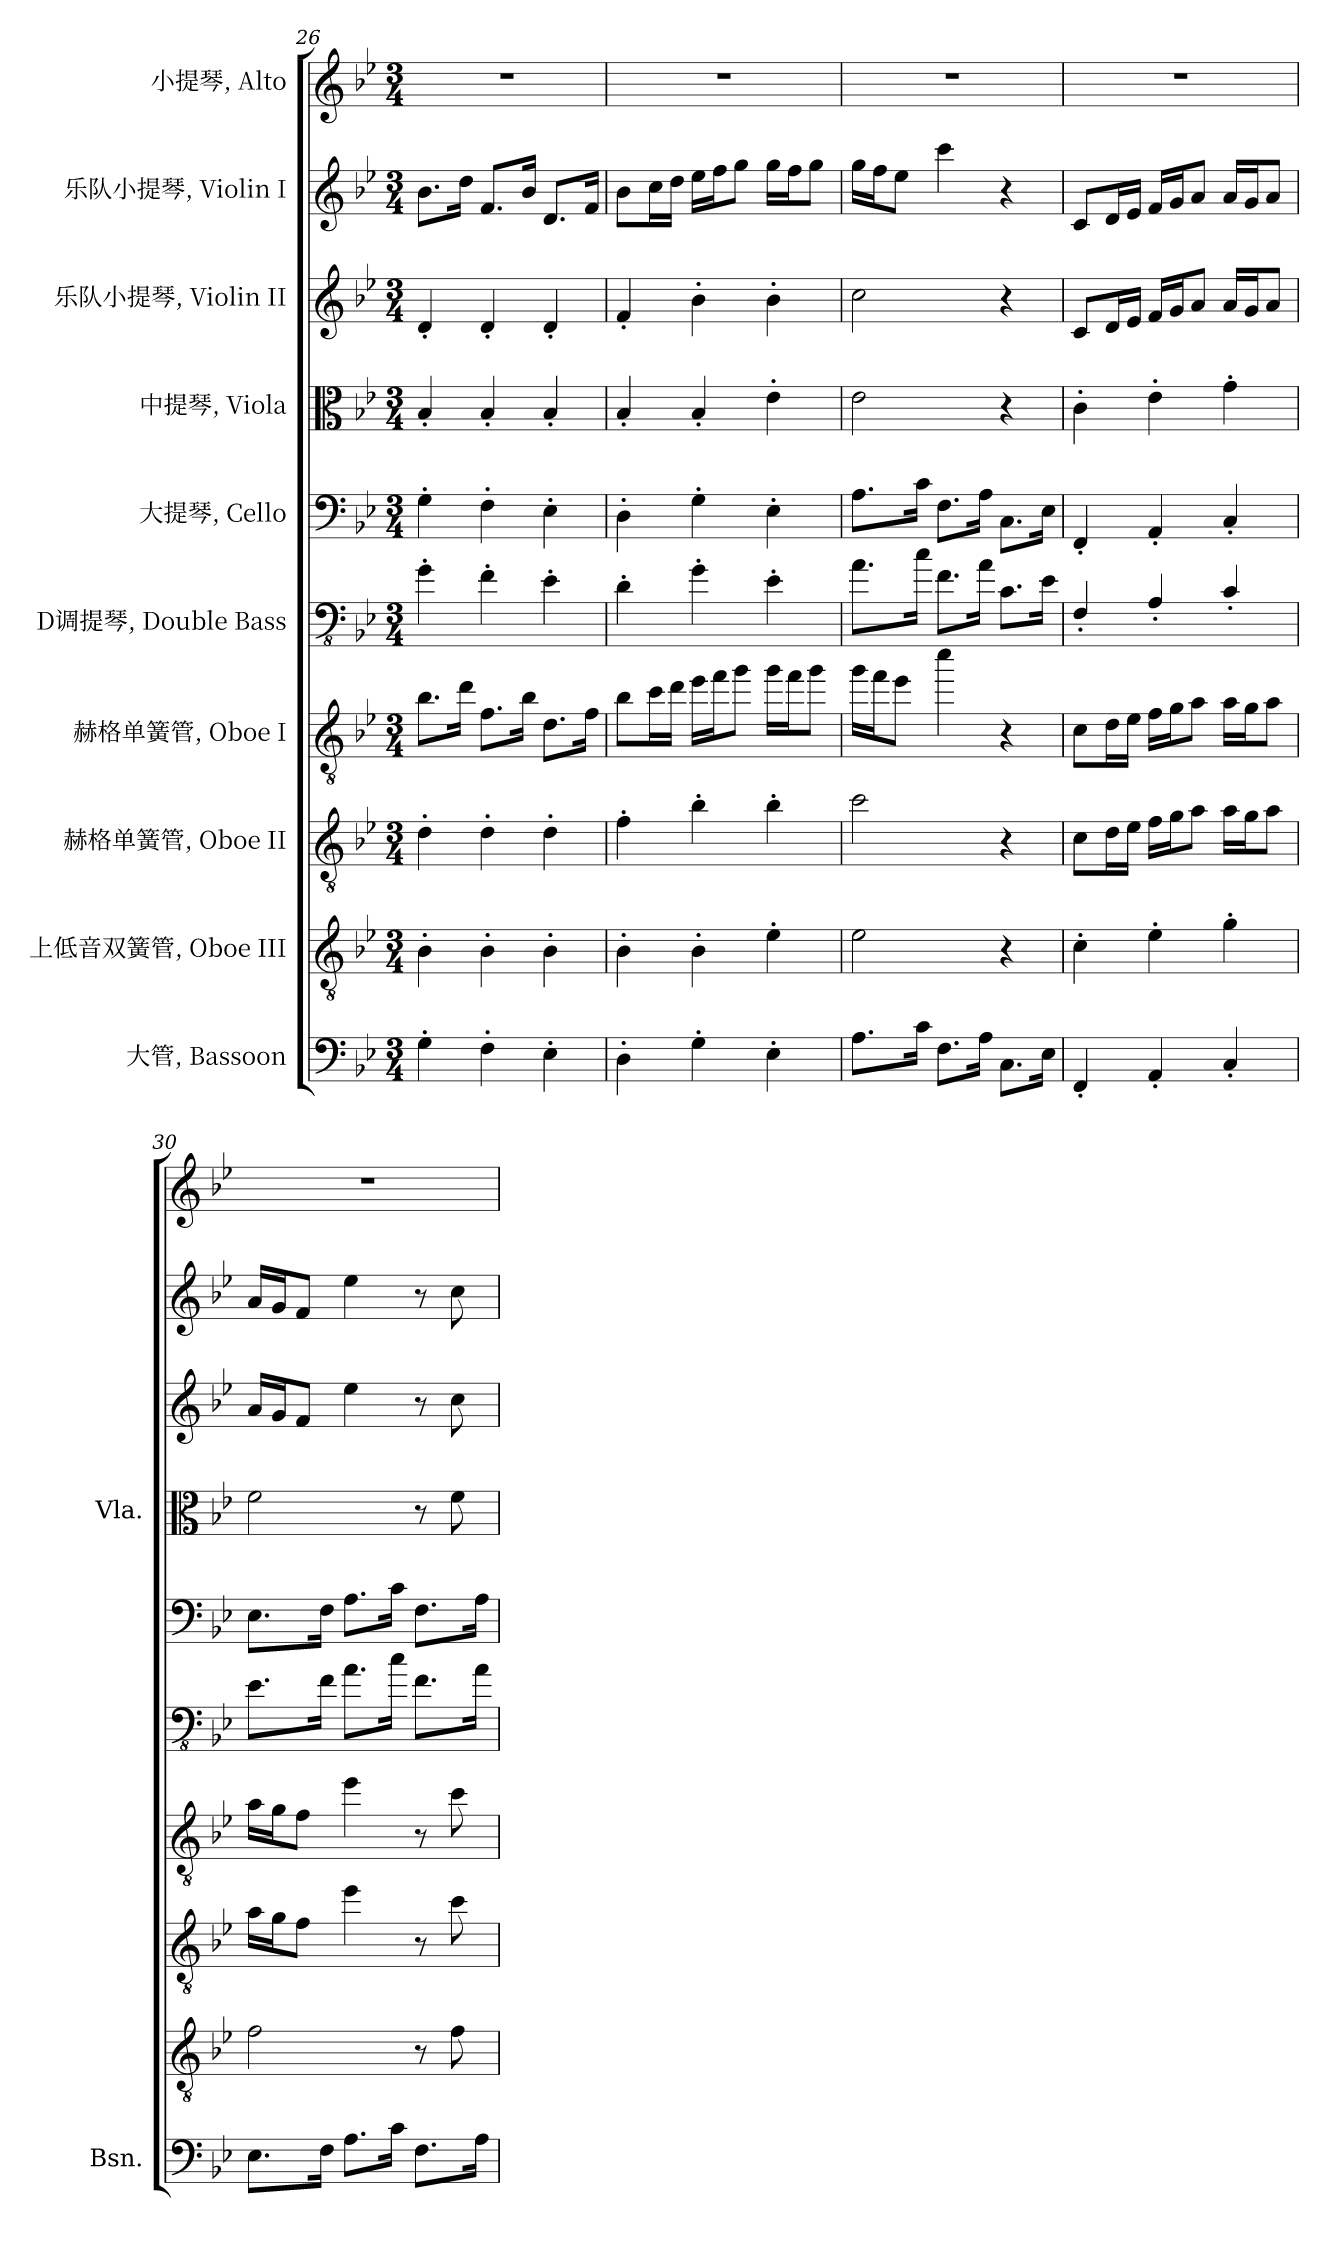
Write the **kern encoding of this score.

**kern	**kern	**kern	**kern	**kern	**kern	**kern	**kern	**kern	**kern
*part10	*part9	*part8	*part7	*part6	*part5	*part4	*part3	*part2	*part1
*staff10	*staff9	*staff8	*staff7	*staff6	*staff5	*staff4	*staff3	*staff2	*staff1
*I"大管, Bassoon	*I"上低音双簧管, Oboe III	*I"赫格单簧管, Oboe II	*I"赫格单簧管, Oboe I	*I"D调提琴, Double Bass	*I"大提琴, Cello	*I"中提琴, Viola	*I"乐队小提琴, Violin II	*I"乐队小提琴, Violin I	*I"小提琴, Alto
*I'Bsn.	*	*	*	*	*	*I'Vla.	*	*	*
*clefF4	*clefGv2	*clefGv2	*clefGv2	*clefFv4	*clefF4	*clefC3	*clefG2	*clefG2	*clefG2
*	*	*	*	*ITrd7c12	*	*	*	*	*
*k[b-e-]	*k[b-e-]	*k[b-e-]	*k[b-e-]	*k[b-e-]	*k[b-e-]	*k[b-e-]	*k[b-e-]	*k[b-e-]	*k[b-e-]
*M3/4	*M3/4	*M3/4	*M3/4	*M3/4	*M3/4	*M3/4	*M3/4	*M3/4	*M3/4
=26	=26	=26	=26	=26	=26	=26	=26	=26	=26
4G'\	4B-'\	4d'\	8.b-\L	4GG'\	4G'\	4B-'/	4d'/	8.b-\L	2.r
.	.	.	16dd\Jk	.	.	.	.	16dd\Jk	.
4F'\	4B-'\	4d'\	8.f\L	4FF'\	4F'\	4B-'/	4d'/	8.f/L	.
.	.	.	16b-\Jk	.	.	.	.	16b-/Jk	.
4E-'\	4B-'\	4d'\	8.d\L	4EE-'\	4E-'\	4B-'/	4d'/	8.d/L	.
.	.	.	16f\Jk	.	.	.	.	16f/Jk	.
=27	=27	=27	=27	=27	=27	=27	=27	=27	=27
4D'\	4B-'\	4f'\	8b-\L	4DD'\	4D'\	4B-'/	4f'/	8b-\L	2.r
.	.	.	16cc\L	.	.	.	.	16cc\L	.
.	.	.	16dd\JJ	.	.	.	.	16dd\JJ	.
4G'\	4B-'\	4b-'\	16ee-\LL	4GG'\	4G'\	4B-'/	4b-'\	16ee-\LL	.
.	.	.	16ff\J	.	.	.	.	16ff\J	.
.	.	.	8gg\J	.	.	.	.	8gg\J	.
4E-'\	4e-'\	4b-'\	16gg\LL	4EE-'\	4E-'\	4e-'\	4b-'\	16gg\LL	.
.	.	.	16ff\J	.	.	.	.	16ff\J	.
.	.	.	8gg\J	.	.	.	.	8gg\J	.
!!LO:PB:g=z
=28	=28	=28	=28	=28	=28	=28	=28	=28	=28
8.A\L	2e-\	2cc\	16gg\LL	8.AA\L	8.A\L	2e-\	2cc\	16gg\LL	2.r
.	.	.	16ff\J	.	.	.	.	16ff\J	.
.	.	.	8ee-\J	.	.	.	.	8ee-\J	.
16c\Jk	.	.	.	16C\Jk	16c\Jk	.	.	.	.
8.F\L	.	.	4ccc\	8.FF\L	8.F\L	.	.	4ccc\	.
16A\Jk	.	.	.	16AA\Jk	16A\Jk	.	.	.	.
8.C\L	4r	4r	4r	8.CC\L	8.C\L	4r	4r	4r	.
16E-\Jk	.	.	.	16EE-\Jk	16E-\Jk	.	.	.	.
=29	=29	=29	=29	=29	=29	=29	=29	=29	=29
4FF'/	4c'\	8c\L	8c\L	4FFF'/	4FF'/	4c'\	8c/L	8c/L	2.r
.	.	16d\L	16d\L	.	.	.	16d/L	16d/L	.
.	.	16e-\JJ	16e-\JJ	.	.	.	16e-/JJ	16e-/JJ	.
4AA'/	4e-'\	16f\LL	16f\LL	4AAA'/	4AA'/	4e-'\	16f/LL	16f/LL	.
.	.	16g\J	16g\J	.	.	.	16g/J	16g/J	.
.	.	8a\J	8a\J	.	.	.	8a/J	8a/J	.
4C'/	4g'\	16a\LL	16a\LL	4CC'/	4C'/	4g'\	16a/LL	16a/LL	.
.	.	16g\J	16g\J	.	.	.	16g/J	16g/J	.
.	.	8a\J	8a\J	.	.	.	8a/J	8a/J	.
=30	=30	=30	=30	=30	=30	=30	=30	=30	=30
8.E-\L	2f\	16a\LL	16a\LL	8.EE-\L	8.E-\L	2f\	16a/LL	16a/LL	2.r
.	.	16g\J	16g\J	.	.	.	16g/J	16g/J	.
.	.	8f\J	8f\J	.	.	.	8f/J	8f/J	.
16F\Jk	.	.	.	16FF\Jk	16F\Jk	.	.	.	.
8.A\L	.	4ee-\	4ee-\	8.AA\L	8.A\L	.	4ee-\	4ee-\	.
16c\Jk	.	.	.	16C\Jk	16c\Jk	.	.	.	.
8.F\L	8r	8r	8r	8.FF\L	8.F\L	8r	8r	8r	.
.	8f\	8cc\	8cc\	.	.	8f\	8cc\	8cc\	.
16A\Jk	.	.	.	16AA\Jk	16A\Jk	.	.	.	.
=	=	=	=	=	=	=	=	=	=
*-	*-	*-	*-	*-	*-	*-	*-	*-	*-
